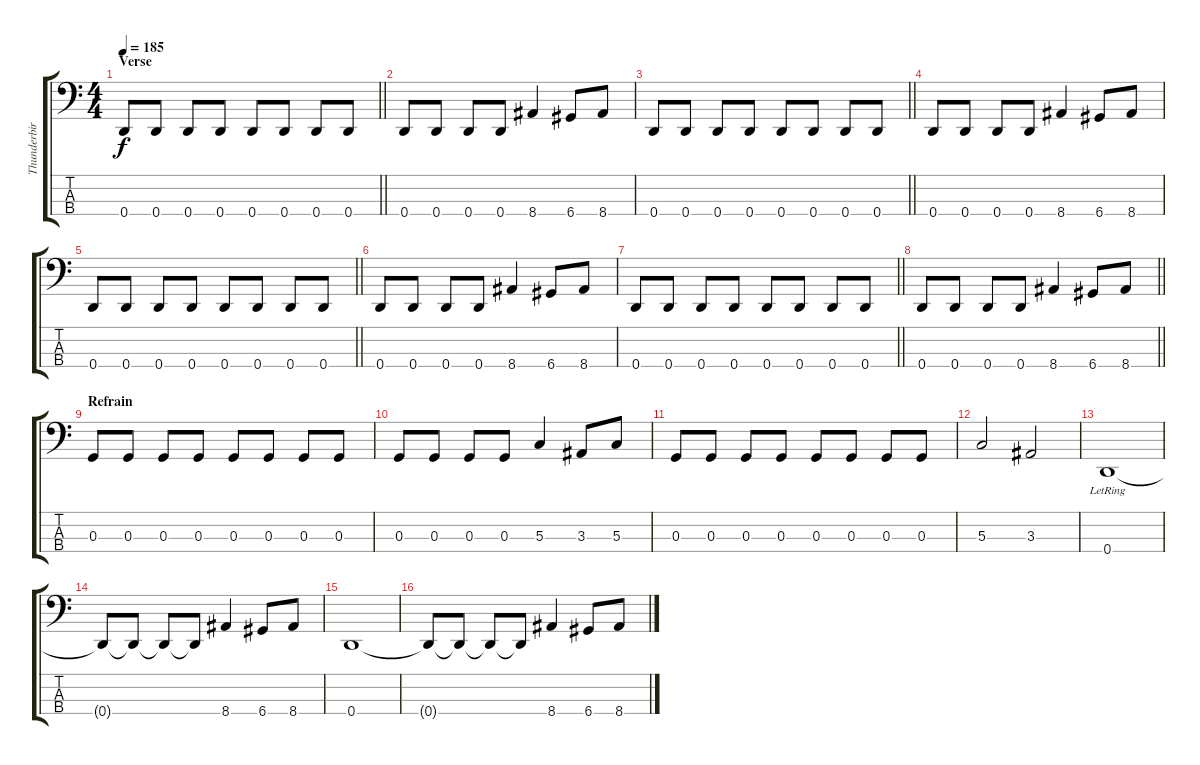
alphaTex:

\track ("Thunderbird" "Thunderbir") {instrument electricbasspick}
\staff {score tabs}
\tuning (F2 C2 G1 D1) {hide}
\ts (4 4)
\section ("" "Verse")
\tempo 185
\clef f4
\barLineRight lightlight
\ks c
0.4.8{dy f} 0.4.8 0.4.8 0.4.8 0.4.8 0.4.8 0.4.8 0.4.8 |
\section ("" "")
0.4.8 0.4.8 0.4.8 0.4.8 8.4.4 6.4.8 8.4.8 |
\barLineRight lightlight
0.4.8 0.4.8 0.4.8 0.4.8 0.4.8 0.4.8 0.4.8 0.4.8 |
0.4.8 0.4.8 0.4.8 0.4.8 8.4.4 6.4.8 8.4.8 |
\barLineRight lightlight
0.4.8 0.4.8 0.4.8 0.4.8 0.4.8 0.4.8 0.4.8 0.4.8 |
0.4.8 0.4.8 0.4.8 0.4.8 8.4.4 6.4.8 8.4.8 |
\barLineRight lightlight
0.4.8 0.4.8 0.4.8 0.4.8 0.4.8 0.4.8 0.4.8 0.4.8 |
\barLineRight lightlight
0.4.8 0.4.8 0.4.8 0.4.8 8.4.4 6.4.8 8.4.8 |
\section ("" "Refrain")
0.3.8 0.3.8 0.3.8 0.3.8 0.3.8 0.3.8 0.3.8 0.3.8 |
0.3.8 0.3.8 0.3.8 0.3.8 5.3.4 3.3.8 5.3.8 |
0.3.8 0.3.8 0.3.8 0.3.8 0.3.8 0.3.8 0.3.8 0.3.8 |
5.3.2 3.3.2 |
0.4{lr}.1 |
0.4{t}.8 0.4{t}.8 0.4{t}.8 0.4{t}.8 8.4.4 6.4.8 8.4.8 |
0.4.1 |
0.4{t}.8 0.4{t}.8 0.4{t}.8 0.4{t}.8 8.4.4 6.4.8 8.4.8
